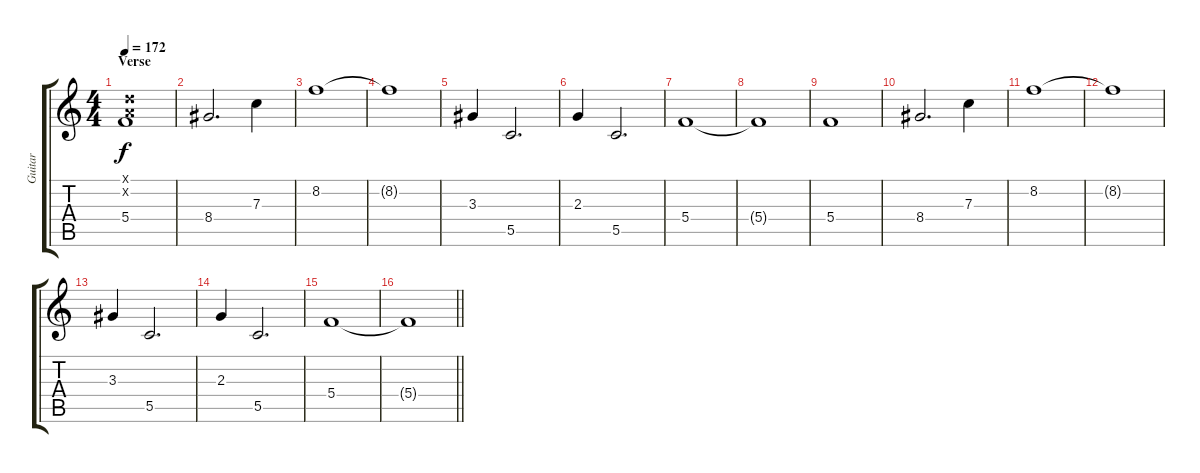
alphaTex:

\track ("Guitar" "Guitar") {instrument distortionguitar}
\staff {score tabs}
\tuning (D4 A3 F3 C3 G2 C2) {hide}
\ts (4 4)
\section ("" "Verse")
\tempo 172
\clef g2
\ks c
(0.1{x} 0.2{x} 5.4).1{dy f} |
8.4.2{d} 7.3.4 |
8.2.1 |
8.2{t}.1 |
3.3.4 5.5.2{d} |
2.3.4 5.5.2{d} |
5.4.1 |
5.4{t}.1 |
5.4.1 |
8.4.2{d} 7.3.4 |
8.2.1 |
8.2{t}.1 |
3.3.4 5.5.2{d} |
2.3.4 5.5.2{d} |
5.4.1 |
\barLineRight lightlight
5.4{t}.1
